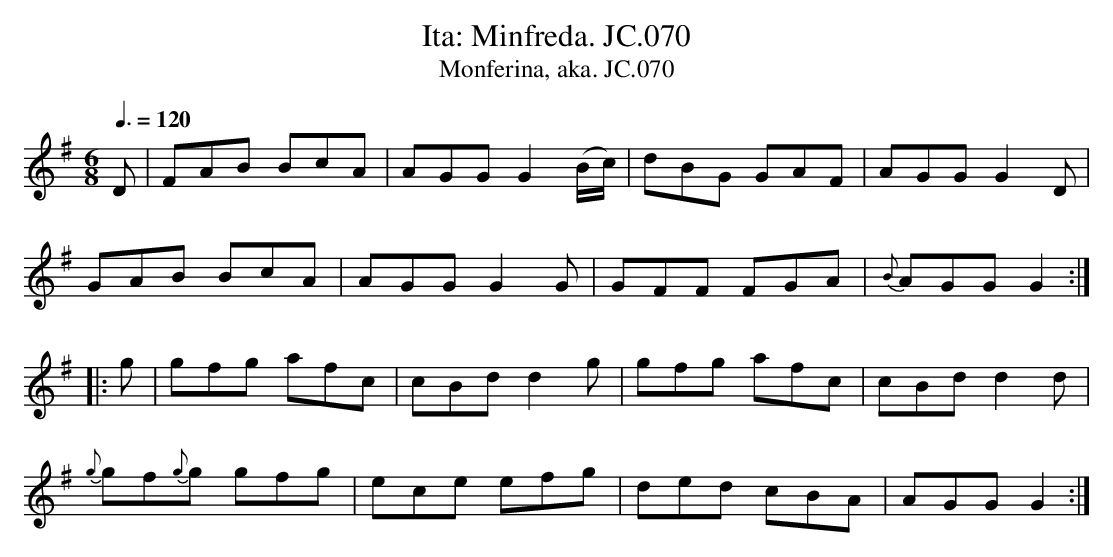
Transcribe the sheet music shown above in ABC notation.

X:1
T:Ita: Minfreda. JC.070
T:Monferina, aka. JC.070
M:6/8
L:1/8
Q:3/8=120
K:G
D|\\
FAB BcA|AGG G2(B/c/)|dBG GAF|AGG G2D|
GAB BcA|AGG G2G|GFF FGA|{B}AGG G2:|
|:g|gfg afc|cBd d2g|gfg afc|cBd d2d|
{g}gf{g}g gfg|ece efg|ded cBA|AGG G2:|
